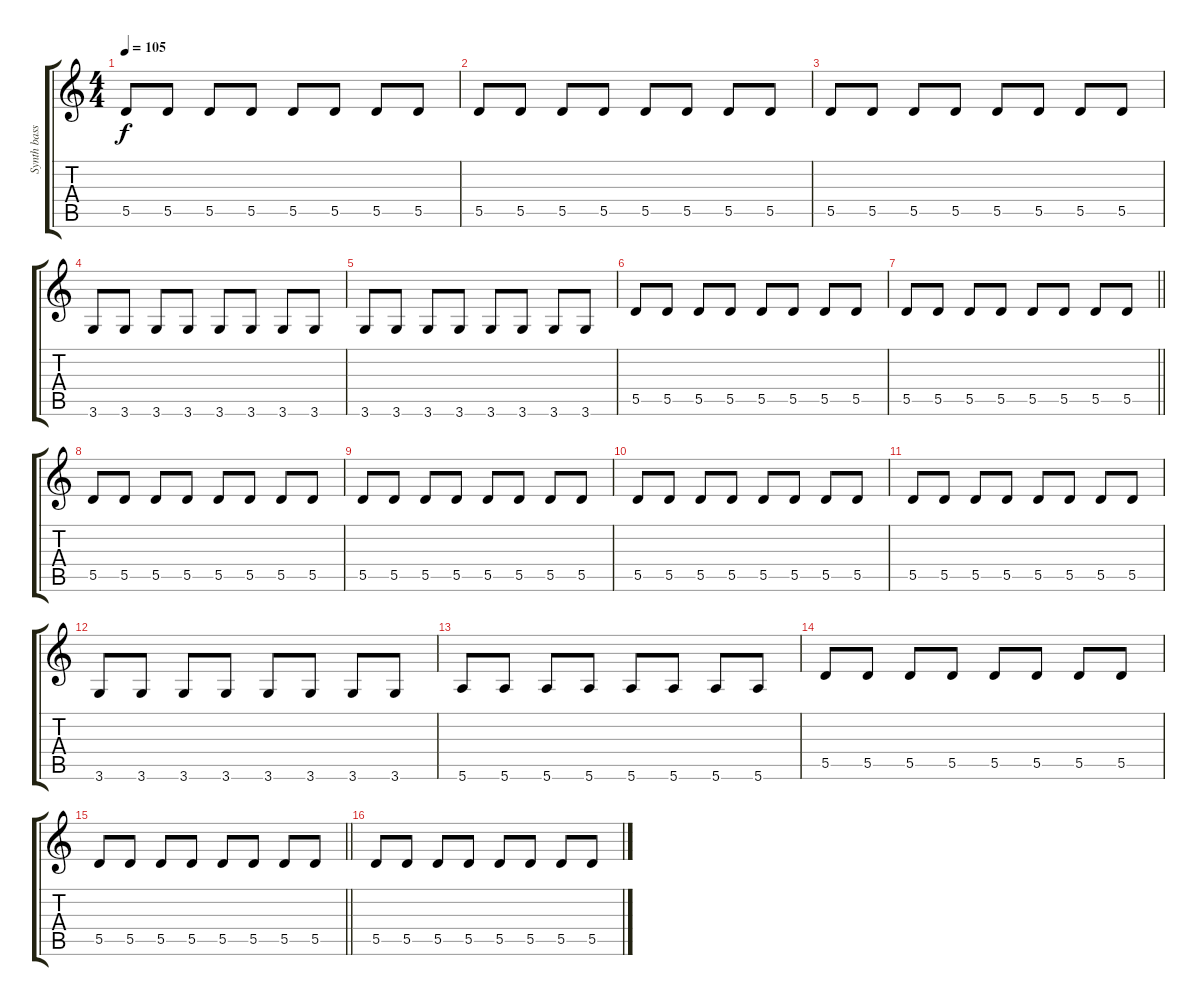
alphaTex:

\track ("Synth bass" "Synth bass") {instrument synthbass1}
\staff {score tabs}
\tuning (E4 B3 G3 D3 A2 E2) {hide}
\ts (4 4)
\tempo 105
\clef g2
\ks c
5.5.8{dy f} 5.5.8 5.5.8 5.5.8 5.5.8 5.5.8 5.5.8 5.5.8 |
5.5.8 5.5.8 5.5.8 5.5.8 5.5.8 5.5.8 5.5.8 5.5.8 |
5.5.8 5.5.8 5.5.8 5.5.8 5.5.8 5.5.8 5.5.8 5.5.8 |
3.6.8 3.6.8 3.6.8 3.6.8 3.6.8 3.6.8 3.6.8 3.6.8 |
3.6.8 3.6.8 3.6.8 3.6.8 3.6.8 3.6.8 3.6.8 3.6.8 |
5.5.8 5.5.8 5.5.8 5.5.8 5.5.8 5.5.8 5.5.8 5.5.8 |
\barLineRight lightlight
5.5.8 5.5.8 5.5.8 5.5.8 5.5.8 5.5.8 5.5.8 5.5.8 |
5.5.8 5.5.8 5.5.8 5.5.8 5.5.8 5.5.8 5.5.8 5.5.8 |
5.5.8 5.5.8 5.5.8 5.5.8 5.5.8 5.5.8 5.5.8 5.5.8 |
5.5.8 5.5.8 5.5.8 5.5.8 5.5.8 5.5.8 5.5.8 5.5.8 |
5.5.8 5.5.8 5.5.8 5.5.8 5.5.8 5.5.8 5.5.8 5.5.8 |
3.6.8 3.6.8 3.6.8 3.6.8 3.6.8 3.6.8 3.6.8 3.6.8 |
5.6.8 5.6.8 5.6.8 5.6.8 5.6.8 5.6.8 5.6.8 5.6.8 |
5.5.8 5.5.8 5.5.8 5.5.8 5.5.8 5.5.8 5.5.8 5.5.8 |
\barLineRight lightlight
5.5.8 5.5.8 5.5.8 5.5.8 5.5.8 5.5.8 5.5.8 5.5.8 |
5.5.8 5.5.8 5.5.8 5.5.8 5.5.8 5.5.8 5.5.8 5.5.8
